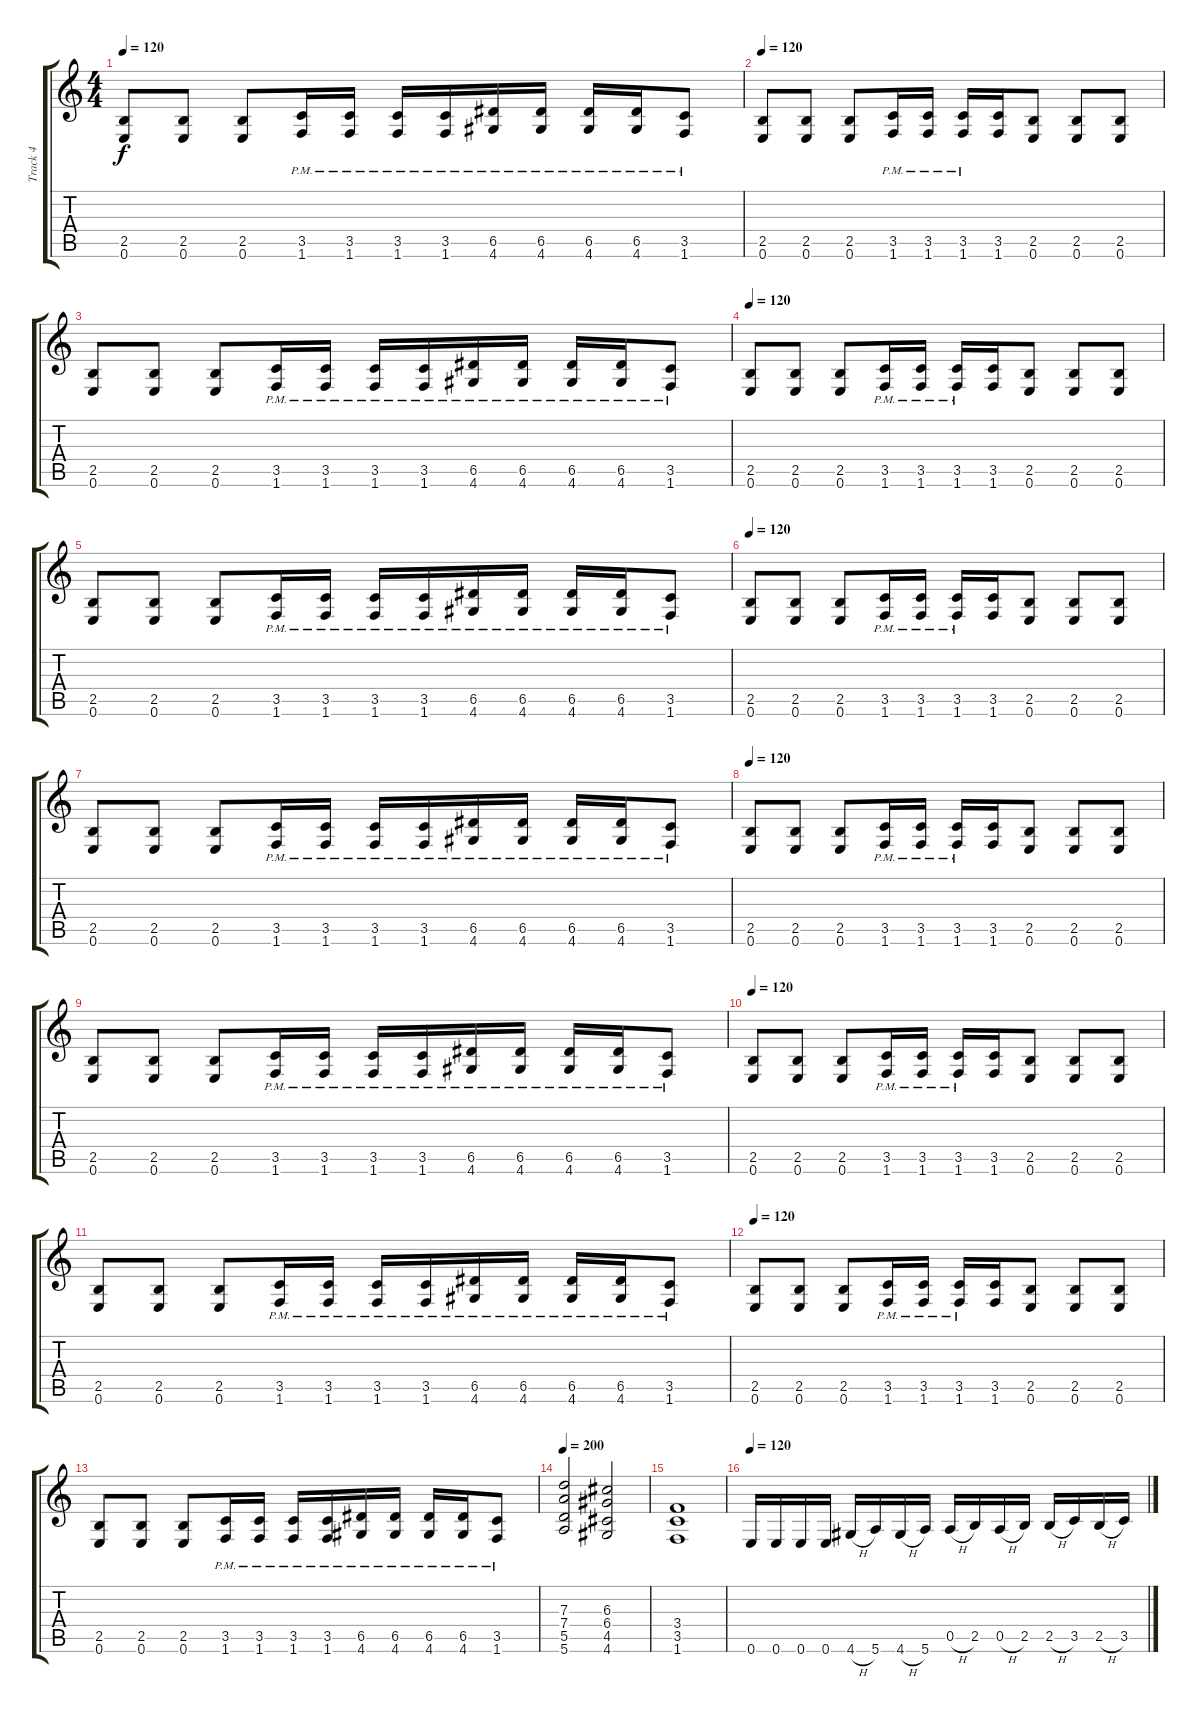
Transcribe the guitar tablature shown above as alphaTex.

\track ("Track 4" "Track 4") {instrument distortionguitar}
\staff {score tabs}
\tuning (E4 B3 G3 D3 A2 E2) {hide}
\ts (4 4)
\tempo 120
\clef g2
\ks c
(2.5 0.6).8{dy f} (2.5 0.6).8 (2.5 0.6).8 (3.5{pm} 1.6).16 (3.5{pm} 1.6).16 (3.5{pm} 1.6).16 (3.5{pm} 1.6).16 (6.5{pm} 4.6).16 (6.5{pm} 4.6).16 (6.5{pm} 4.6).16 (6.5{pm} 4.6).16 (3.5{pm} 1.6).8 |
\tempo 120
(2.5 0.6).8 (2.5 0.6).8 (2.5 0.6).8 (3.5 1.6{pm}).16 (3.5 1.6{pm}).16 (3.5 1.6{pm}).16 (3.5 1.6).16 (2.5 0.6).8 (2.5 0.6).8 (2.5 0.6).8 |
(2.5 0.6).8 (2.5 0.6).8 (2.5 0.6).8 (3.5{pm} 1.6).16 (3.5{pm} 1.6).16 (3.5{pm} 1.6).16 (3.5{pm} 1.6).16 (6.5{pm} 4.6).16 (6.5{pm} 4.6).16 (6.5{pm} 4.6).16 (6.5{pm} 4.6).16 (3.5{pm} 1.6).8 |
\tempo 120
(2.5 0.6).8 (2.5 0.6).8 (2.5 0.6).8 (3.5 1.6{pm}).16 (3.5 1.6{pm}).16 (3.5 1.6{pm}).16 (3.5 1.6).16 (2.5 0.6).8 (2.5 0.6).8 (2.5 0.6).8 |
(2.5 0.6).8 (2.5 0.6).8 (2.5 0.6).8 (3.5{pm} 1.6).16 (3.5{pm} 1.6).16 (3.5{pm} 1.6).16 (3.5{pm} 1.6).16 (6.5{pm} 4.6).16 (6.5{pm} 4.6).16 (6.5{pm} 4.6).16 (6.5{pm} 4.6).16 (3.5{pm} 1.6).8 |
\tempo 120
(2.5 0.6).8 (2.5 0.6).8 (2.5 0.6).8 (3.5 1.6{pm}).16 (3.5 1.6{pm}).16 (3.5 1.6{pm}).16 (3.5 1.6).16 (2.5 0.6).8 (2.5 0.6).8 (2.5 0.6).8 |
(2.5 0.6).8 (2.5 0.6).8 (2.5 0.6).8 (3.5{pm} 1.6).16 (3.5{pm} 1.6).16 (3.5{pm} 1.6).16 (3.5{pm} 1.6).16 (6.5{pm} 4.6).16 (6.5{pm} 4.6).16 (6.5{pm} 4.6).16 (6.5{pm} 4.6).16 (3.5{pm} 1.6).8 |
\tempo 120
(2.5 0.6).8 (2.5 0.6).8 (2.5 0.6).8 (3.5 1.6{pm}).16 (3.5 1.6{pm}).16 (3.5 1.6{pm}).16 (3.5 1.6).16 (2.5 0.6).8 (2.5 0.6).8 (2.5 0.6).8 |
(2.5 0.6).8 (2.5 0.6).8 (2.5 0.6).8 (3.5{pm} 1.6).16 (3.5{pm} 1.6).16 (3.5{pm} 1.6).16 (3.5{pm} 1.6).16 (6.5{pm} 4.6).16 (6.5{pm} 4.6).16 (6.5{pm} 4.6).16 (6.5{pm} 4.6).16 (3.5{pm} 1.6).8 |
\tempo 120
(2.5 0.6).8 (2.5 0.6).8 (2.5 0.6).8 (3.5 1.6{pm}).16 (3.5 1.6{pm}).16 (3.5 1.6{pm}).16 (3.5 1.6).16 (2.5 0.6).8 (2.5 0.6).8 (2.5 0.6).8 |
(2.5 0.6).8 (2.5 0.6).8 (2.5 0.6).8 (3.5{pm} 1.6).16 (3.5{pm} 1.6).16 (3.5{pm} 1.6).16 (3.5{pm} 1.6).16 (6.5{pm} 4.6).16 (6.5{pm} 4.6).16 (6.5{pm} 4.6).16 (6.5{pm} 4.6).16 (3.5{pm} 1.6).8 |
\tempo 120
(2.5 0.6).8 (2.5 0.6).8 (2.5 0.6).8 (3.5 1.6{pm}).16 (3.5 1.6{pm}).16 (3.5 1.6{pm}).16 (3.5 1.6).16 (2.5 0.6).8 (2.5 0.6).8 (2.5 0.6).8 |
(2.5 0.6).8 (2.5 0.6).8 (2.5 0.6).8 (3.5{pm} 1.6).16 (3.5{pm} 1.6).16 (3.5{pm} 1.6).16 (3.5{pm} 1.6).16 (6.5{pm} 4.6).16 (6.5{pm} 4.6).16 (6.5{pm} 4.6).16 (6.5{pm} 4.6).16 (3.5{pm} 1.6).8 |
\tempo 200
(7.3 7.4 5.5 5.6).2 (6.3 6.4 4.5 4.6).2 |
(3.4 3.5 1.6).1 |
\tempo 120
0.6.16{instrument distortionguitar} 0.6.16 0.6.16 0.6.16 4.6{h}.16 5.6.16 4.6{h}.16 5.6.16 0.5{h}.16 2.5.16 0.5{h}.16 2.5.16 2.5{h}.16 3.5.16 2.5{h}.16 3.5.16
